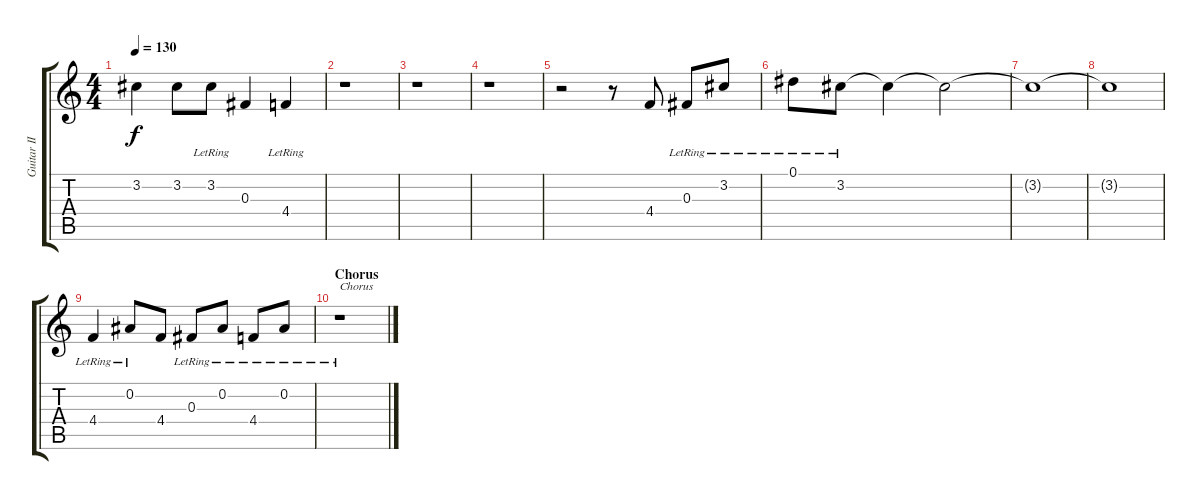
\track ("Guitar II (w/ chorus)" "Guitar II ") {instrument electricguitarclean}
\staff {score tabs}
\tuning (Eb4 Bb3 Gb3 Db3 Ab2 Eb2) {hide}
\ts (4 4)
\tempo 130
\clef g2
\ks c
3.2.4{dy f} 3.2.8 3.2{lr}.8 0.3.4 4.4{lr}.4 |
r.1 |
r.1 |
r.1 |
r.2 r.8 4.4.8 0.3{lr}.8 3.2{lr}.8 |
0.1{lr}.8 3.2{lr}.8 3.2{t}.4 3.2{t}.2 |
3.2{t}.1 |
3.2{t}.1 |
4.4{lr}.4 0.2{lr}.8 4.4.8 0.3{lr}.8 0.2{lr}.8 4.4{lr}.8 0.2{lr}.8 |
\section ("" "Chorus")
r.1{txt "Chorus"}
